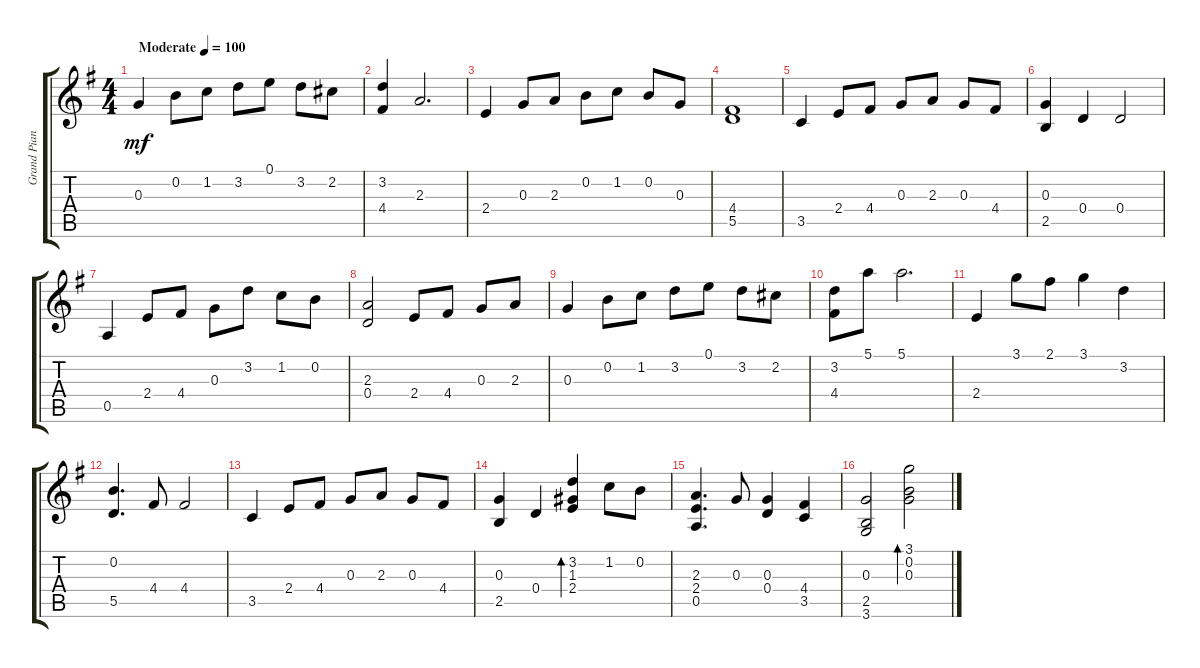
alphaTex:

\track ("Grand Piano" "Grand Pian") {instrument acousticguitarsteel}
\staff {score tabs}
\tuning (E4 B3 G3 D3 A2 E2) {hide}
\ts (4 4)
\tempo (100 "Moderate")
\clef g2
\ks g
0.3.4{dy mf instrument acousticguitarsteel} 0.2.8 1.2.8 3.2.8 0.1.8 3.2.8 2.2.8 |
(3.2 4.4).4 2.3.2{d} |
2.4.4 0.3.8 2.3.8 0.2.8 1.2.8 0.2.8 0.3.8 |
(4.4 5.5).1 |
3.5.4 2.4.8 4.4.8 0.3.8 2.3.8 0.3.8 4.4.8 |
(0.3 2.5).4 0.4.4 0.4.2 |
0.5.4 2.4.8 4.4.8 0.3.8 3.2.8 1.2.8 0.2.8 |
(2.3 0.4).2 2.4.8 4.4.8 0.3.8 2.3.8 |
0.3.4 0.2.8 1.2.8 3.2.8 0.1.8 3.2.8 2.2.8 |
(3.2 4.4).8 5.1.8 5.1.2{d} |
2.4.4 3.1.8 2.1.8 3.1.4 3.2.4 |
(0.2 5.5).4{d} 4.4.8 4.4.2 |
3.5.4 2.4.8 4.4.8 0.3.8 2.3.8 0.3.8 4.4.8 |
(0.3 2.5).4 0.4.4 (3.2 1.3 2.4).4{bd 480} 1.2.8 0.2.8 |
(2.3 2.4 0.5).4{d} 0.3.8 (0.3 0.4).4 (4.4 3.5).4 |
(0.3 2.5 3.6).2 (3.1 0.2 0.3).2{bd 240}
